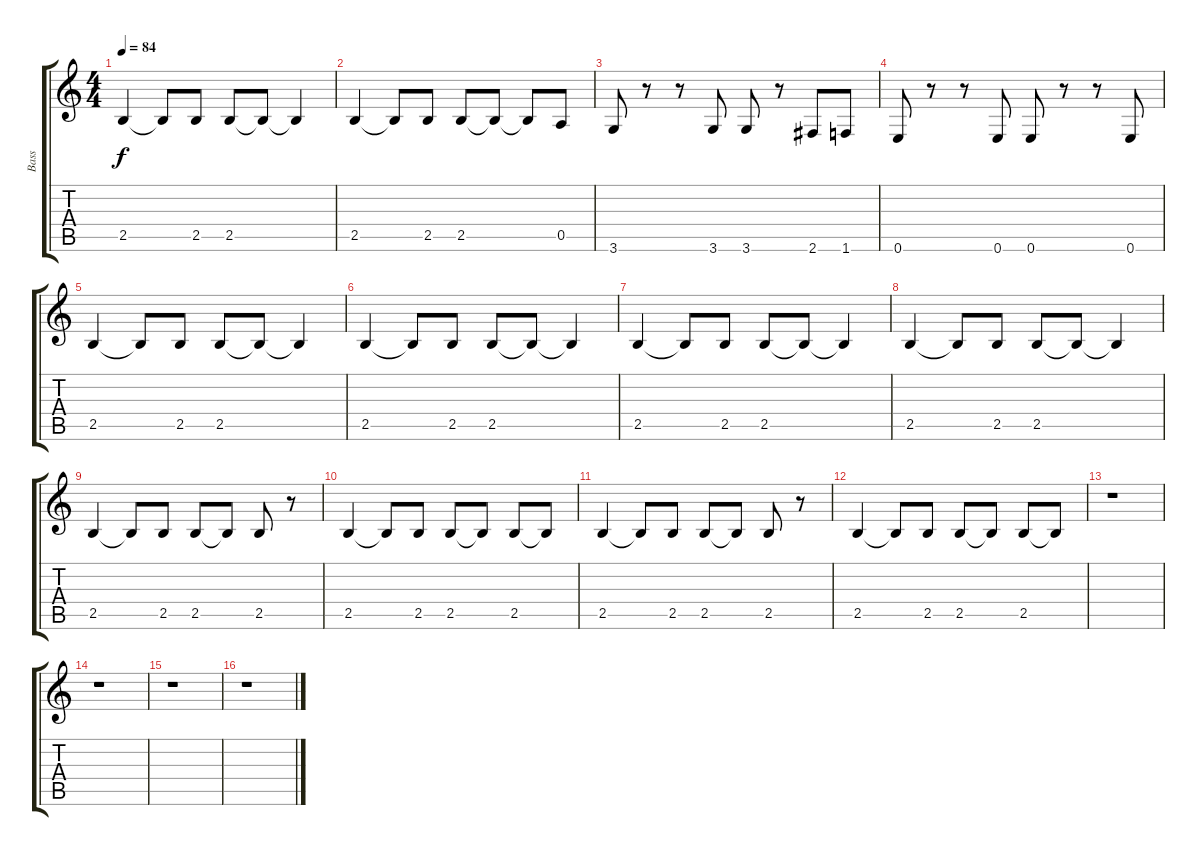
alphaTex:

\track ("Bass" "Bass") {instrument fretlessbass}
\staff {score tabs}
\tuning (E4 B3 G3 D3 A2 E2) {hide}
\ts (4 4)
\tempo 84
\clef g2
\ks c
2.5.4{dy f} 2.5{t}.8 2.5.8 2.5.8 2.5{t}.8 2.5{t}.4 |
2.5.4 2.5{t}.8 2.5.8 2.5.8 2.5{t}.8 2.5{t}.8 0.5.8 |
3.6.8 r.8 r.8 3.6.8 3.6.8 r.8 2.6.8 1.6.8 |
0.6.8 r.8 r.8 0.6.8 0.6.8 r.8 r.8 0.6.8 |
2.5.4 2.5{t}.8 2.5.8 2.5.8 2.5{t}.8 2.5{t}.4 |
2.5.4 2.5{t}.8 2.5.8 2.5.8 2.5{t}.8 2.5{t}.4 |
2.5.4 2.5{t}.8 2.5.8 2.5.8 2.5{t}.8 2.5{t}.4 |
2.5.4 2.5{t}.8 2.5.8 2.5.8 2.5{t}.8 2.5{t}.4 |
2.5.4 2.5{t}.8 2.5.8 2.5.8 2.5{t}.8 2.5.8 r.8 |
2.5.4 2.5{t}.8 2.5.8 2.5.8 2.5{t}.8 2.5.8 2.5{t}.8 |
2.5.4 2.5{t}.8 2.5.8 2.5.8 2.5{t}.8 2.5.8 r.8 |
2.5.4 2.5{t}.8 2.5.8 2.5.8 2.5{t}.8 2.5.8 2.5{t}.8 |
r.1 |
r.1 |
r.1 |
r.1
